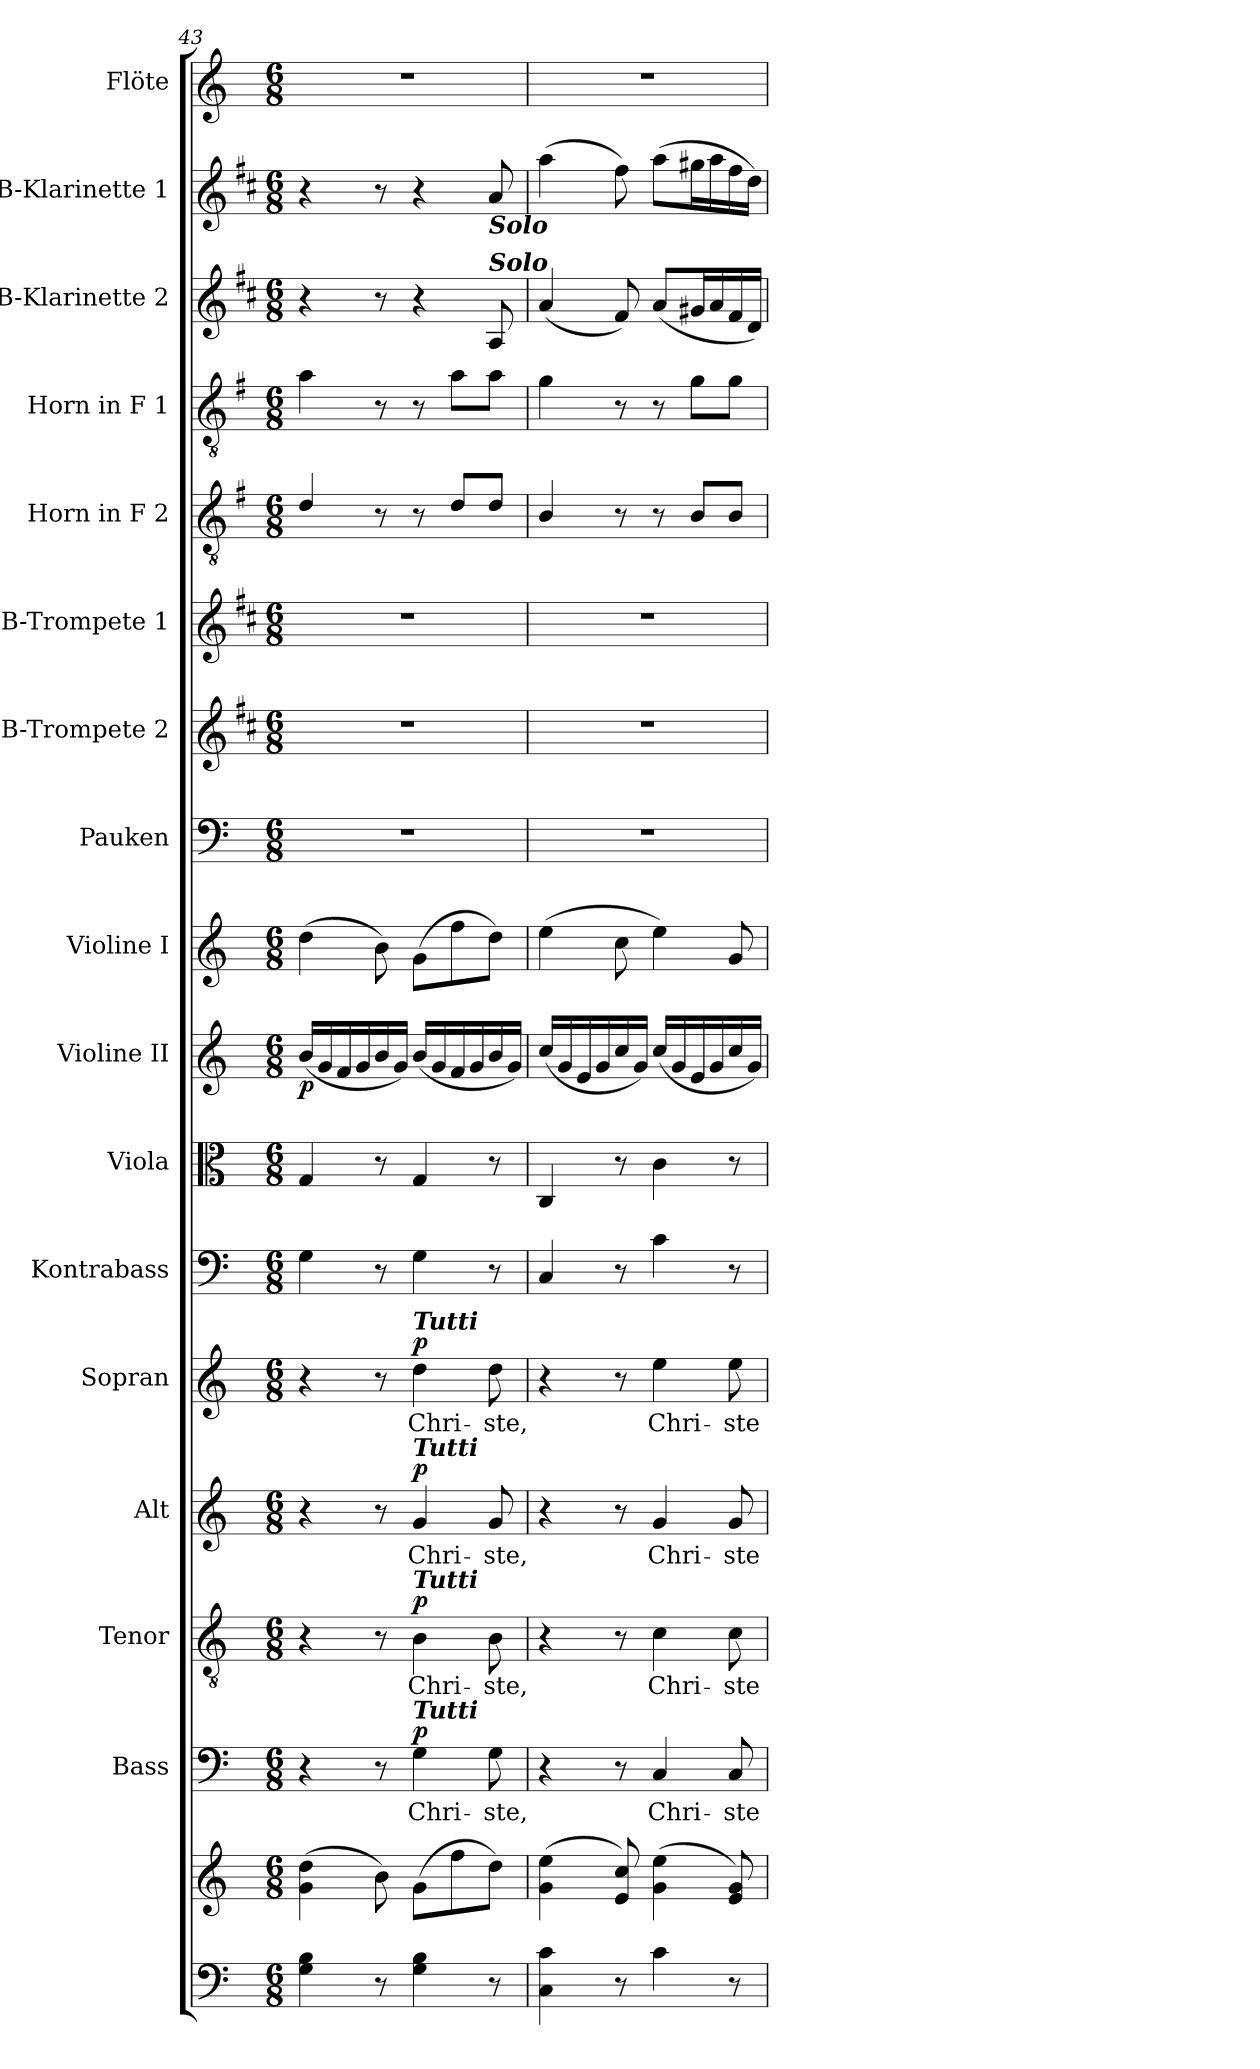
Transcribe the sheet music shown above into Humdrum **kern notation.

**kern	**kern	**kern	**text	**dynam	**kern	**text	**dynam	**kern	**text	**dynam	**kern	**text	**dynam	**kern	**kern	**kern	**dynam	**kern	**kern	**kern	**kern	**kern	**kern	**kern	**kern	**kern
*part17	*part17	*part16	*part16	*part16	*part15	*part15	*part15	*part14	*part14	*part14	*part13	*part13	*part13	*part12	*part11	*part10	*part10	*part9	*part8	*part7	*part6	*part5	*part4	*part3	*part2	*part1
*staff18	*staff17	*staff16	*staff16	*staff16	*staff15	*staff15	*staff15	*staff14	*staff14	*staff14	*staff13	*staff13	*staff13	*staff12	*staff11	*staff10	*staff10	*staff9	*staff8	*staff7	*staff6	*staff5	*staff4	*staff3	*staff2	*staff1
*	*	*I"Bass	*	*	*I"Tenor	*	*	*I"Alt	*	*	*I"Sopran	*	*	*I"Kontrabass	*I"Viola	*I"Violine II	*	*I"Violine I	*I"Pauken	*I"B-Trompete 2	*I"B-Trompete 1	*I"Horn in F 2	*I"Horn in F 1	*I"B-Klarinette 2	*I"B-Klarinette 1	*I"Flöte
*	*	*I'B.	*	*	*I'T.	*	*	*I'A.	*	*	*I'S.	*	*	*I'Kb.	*I'Vla.	*I'Vl. II	*	*I'Vl. I	*I'Pk.	*I'B Trp. 2	*I'B Trp. 1	*	*	*I'B Kl. 2	*I'B Kl. 1	*I'Fl.
*clefF4	*clefG2	*clefF4	*	*	*clefGv2	*	*	*clefG2	*	*	*clefG2	*	*	*clefF4	*clefC3	*clefG2	*	*clefG2	*clefF4	*clefG2	*clefG2	*clefGv2	*clefGv2	*clefG2	*clefG2	*clefG2
*	*	*	*	*	*	*	*	*	*	*	*	*	*	*ITrd7c12	*	*	*	*	*	*ITrd1c2	*ITrd1c2	*ITrd4c7	*ITrd4c7	*ITrd1c2	*ITrd1c2	*
*k[]	*k[]	*k[]	*	*	*k[]	*	*	*k[]	*	*	*k[]	*	*	*k[]	*k[]	*k[]	*	*k[]	*k[]	*k[]	*k[]	*k[]	*k[]	*k[]	*k[]	*k[]
*C:	*C:	*C:	*	*	*C:	*	*	*C:	*	*	*C:	*	*	*C:	*C:	*C:	*	*C:	*C:	*C:	*C:	*C:	*C:	*C:	*C:	*C:
*M6/8	*M6/8	*M6/8	*	*	*M6/8	*	*	*M6/8	*	*	*M6/8	*	*	*M6/8	*M6/8	*M6/8	*	*M6/8	*M6/8	*M6/8	*M6/8	*M6/8	*M6/8	*M6/8	*M6/8	*M6/8
=43	=43	=43	=43	=43	=43	=43	=43	=43	=43	=43	=43	=43	=43	=43	=43	=43	=43	=43	=43	=43	=43	=43	=43	=43	=43	=43
!	!	!	!	!	!	!	!	!	!	!	!	!	!	!	!	!	!LO:DY:b	!	!	!	!	!	!	!	!	!
4G\ 4B\	(>4g\ 4dd\	4r	.	.	4r	.	.	4r	.	.	4r	.	.	4GG\	4G/	(<16b/LL	p	(>4dd\	2.r	2.r	2.r	4G/	4d\	4r	4r	2.r
.	.	.	.	.	.	.	.	.	.	.	.	.	.	.	.	16g/	.	.	.	.	.	.	.	.	.	.
.	.	.	.	.	.	.	.	.	.	.	.	.	.	.	.	16f/	.	.	.	.	.	.	.	.	.	.
.	.	.	.	.	.	.	.	.	.	.	.	.	.	.	.	16g/	.	.	.	.	.	.	.	.	.	.
8r	8b\)	8r	.	.	8r	.	.	8r	.	.	8r	.	.	8r	8r	16b/	.	8b\)	.	.	.	8r	8r	8r	8r	.
.	.	.	.	.	.	.	.	.	.	.	.	.	.	.	.	16g/JJ)	.	.	.	.	.	.	.	.	.	.
!	!	!	!	!	!	!	!	!	!	!	!LO:TX:a:Bi:t=Tutti	!	!	!	!	!	!	!	!	!	!	!	!	!	!	!
!	!	!	!	!	!	!	!	!LO:TX:a:Bi:t=Tutti	!	!	!	!	!	!	!	!	!	!	!	!	!	!	!	!	!	!
!	!	!	!	!	!LO:TX:a:Bi:t=Tutti	!	!	!	!	!	!	!	!	!	!	!	!	!	!	!	!	!	!	!	!	!
!	!	!LO:TX:a:Bi:t=Tutti	!	!	!	!	!	!	!	!	!	!	!	!	!	!	!	!	!	!	!	!	!	!	!	!
!	!	!	!LO:LY:b	!LO:DY:a	!	!LO:LY:b	!LO:DY:a	!	!LO:LY:b	!LO:DY:a	!	!LO:LY:b	!LO:DY:a	!	!	!	!	!	!	!	!	!	!	!	!	!
4G\ 4B\	(>8g\L	4G\	Chri-	p	4B\	Chri-	p	4g/	Chri-	p	4dd\	Chri-	p	4GG\	4G/	(<16b/LL	.	(>8g\L	.	.	.	8r	8r	4r	4r	.
.	.	.	.	.	.	.	.	.	.	.	.	.	.	.	.	16g/	.	.	.	.	.	.	.	.	.	.
.	8ff\	.	.	.	.	.	.	.	.	.	.	.	.	.	.	16f/	.	8ff\	.	.	.	8G/L	8d\L	.	.	.
.	.	.	.	.	.	.	.	.	.	.	.	.	.	.	.	16g/	.	.	.	.	.	.	.	.	.	.
!	!	!	!	!	!	!	!	!	!	!	!	!	!	!	!	!	!	!	!	!	!	!	!	!	!LO:TX:b:Bi:t=Solo	!
!	!	!	!	!	!	!	!	!	!	!	!	!	!	!	!	!	!	!	!	!	!	!	!	!LO:TX:a:Bi:t=Solo	!	!
!	!	!	!LO:LY:b	!	!	!LO:LY:b	!	!	!LO:LY:b	!	!	!LO:LY:b	!	!	!	!	!	!	!	!	!	!	!	!	!	!
8r	8dd\J)	8G\	-ste,	.	8B\	-ste,	.	8g/	-ste,	.	8dd\	-ste,	.	8r	8r	16b/	.	8dd\J)	.	.	.	8G/J	8d\J	8G/	8g/	.
.	.	.	.	.	.	.	.	.	.	.	.	.	.	.	.	16g/JJ)	.	.	.	.	.	.	.	.	.	.
=44	=44	=44	=44	=44	=44	=44	=44	=44	=44	=44	=44	=44	=44	=44	=44	=44	=44	=44	=44	=44	=44	=44	=44	=44	=44	=44
4C\ 4c\	(>4g\ 4ee\	4r	.	.	4r	.	.	4r	.	.	4r	.	.	4CC/	4C/	(<16cc/LL	.	(>4ee\	2.r	2.r	2.r	4E/	4c\	(<4g/	(>4gg\	2.r
.	.	.	.	.	.	.	.	.	.	.	.	.	.	.	.	16g/	.	.	.	.	.	.	.	.	.	.
.	.	.	.	.	.	.	.	.	.	.	.	.	.	.	.	16e/	.	.	.	.	.	.	.	.	.	.
.	.	.	.	.	.	.	.	.	.	.	.	.	.	.	.	16g/	.	.	.	.	.	.	.	.	.	.
8r	8e/ 8cc/)	8r	.	.	8r	.	.	8r	.	.	8r	.	.	8r	8r	16cc/	.	8cc\	.	.	.	8r	8r	8e/)	8ee\)	.
.	.	.	.	.	.	.	.	.	.	.	.	.	.	.	.	16g/JJ)	.	.	.	.	.	.	.	.	.	.
!	!	!	!LO:LY:b	!	!	!LO:LY:b	!	!	!LO:LY:b	!	!	!LO:LY:b	!	!	!	!	!	!	!	!	!	!	!	!	!	!
4c\	(>4g\ 4ee\	4C/	Chri-	.	4c\	Chri-	.	4g/	Chri-	.	4ee\	Chri-	.	4C\	4c\	(<16cc/LL	.	4ee\)	.	.	.	8r	8r	(<8g/L	(>8gg\L	.
.	.	.	.	.	.	.	.	.	.	.	.	.	.	.	.	16g/	.	.	.	.	.	.	.	.	.	.
.	.	.	.	.	.	.	.	.	.	.	.	.	.	.	.	16e/	.	.	.	.	.	8E/L	8c\L	16f#X/L	16ff#X\L	.
.	.	.	.	.	.	.	.	.	.	.	.	.	.	.	.	16g/	.	.	.	.	.	.	.	16g/	16gg\	.
!	!	!	!LO:LY:b	!	!	!LO:LY:b	!	!	!LO:LY:b	!	!	!LO:LY:b	!	!	!	!	!	!	!	!	!	!	!	!	!	!
8r	8e/ 8g/)	8C/	-ste	.	8c\	-ste	.	8g/	-ste	.	8ee\	-ste	.	8r	8r	16cc/	.	8g/	.	.	.	8E/J	8c\J	16e/	16ee\	.
.	.	.	.	.	.	.	.	.	.	.	.	.	.	.	.	16g/JJ)	.	.	.	.	.	.	.	16c/JJ)	16cc\JJ)	.
=	=	=	=	=	=	=	=	=	=	=	=	=	=	=	=	=	=	=	=	=	=	=	=	=	=	=
*-	*-	*-	*-	*-	*-	*-	*-	*-	*-	*-	*-	*-	*-	*-	*-	*-	*-	*-	*-	*-	*-	*-	*-	*-	*-	*-
